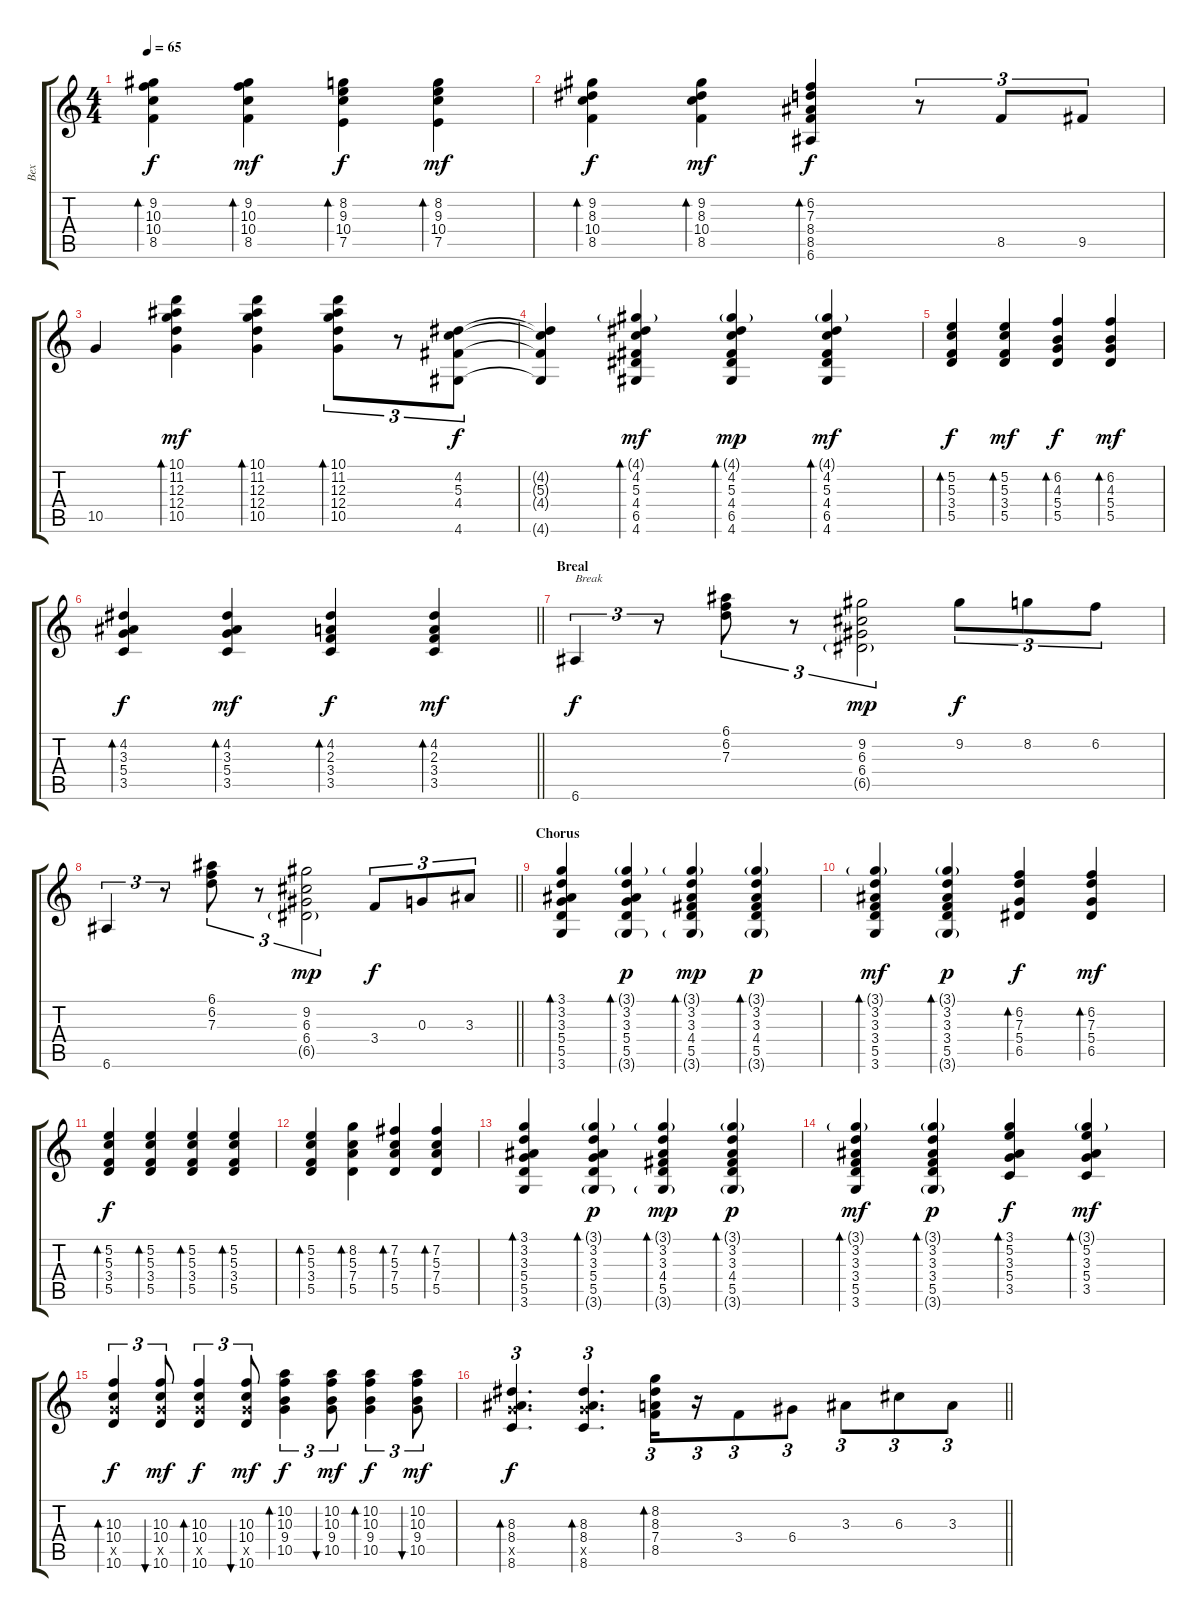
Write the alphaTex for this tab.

\track ("Bex" "Bex") {instrument acousticguitarnylon}
\staff {score tabs}
\tuning (E4 B3 G3 D3 A2 E2) {hide}
\ts (4 4)
\tempo 65
\clef g2
\ks c
(9.2 10.3 10.4 8.5).4{bd 30 dy f} (9.2 10.3 10.4 8.5).4{bd 30 dy mf} (8.2 9.3 10.4 7.5).4{bd 30 dy f} (8.2 9.3 10.4 7.5).4{bd 30 dy mf} |
(9.2 8.3 10.4 8.5).4{bd 30 dy f} (9.2 8.3 10.4 8.5).4{bd 30 dy mf} (6.2 7.3 8.4 8.5 6.6).4{bd 30 dy f} r.8{tu (3 2)} 8.5.8{tu (3 2)} 9.5.8{tu (3 2)} |
10.5.4 (10.1 11.2 12.3 12.4 10.5).4{bd 30 dy mf} (10.1 11.2 12.3 12.4 10.5).4{bd 30} (10.1 11.2 12.3 12.4 10.5).8{tu (3 2) bd 30} r.8{tu (3 2)} (4.2 5.3 4.4 4.6).8{tu (3 2) dy f} |
(4.2{t} 5.3{t} 4.4{t} 4.6{t}).4 (4.1{g} 4.2 5.3 4.4 6.5 4.6).4{bd 30 dy mf} (4.1{g} 4.2 5.3 4.4 6.5 4.6).4{bd 30 dy mp} (4.1{g} 4.2 5.3 4.4 6.5 4.6).4{bd 30 dy mf} |
(5.2 5.3 3.4 5.5).4{bd 30 dy f} (5.2 5.3 3.4 5.5).4{bd 30 dy mf} (6.2 4.3 5.4 5.5).4{bd 30 dy f} (6.2 4.3 5.4 5.5).4{bd 30 dy mf} |
\barLineRight lightlight
(4.2 3.3 5.4 3.5).4{bd 30 dy f} (4.2 3.3 5.4 3.5).4{bd 30 dy mf} (4.2 2.3 3.4 3.5).4{bd 30 dy f} (4.2 2.3 3.4 3.5).4{bd 30 dy mf} |
\section ("" "Breal")
6.6.4{tu (3 2) txt "Break" dy f} r.8{tu (3 2)} (6.1 6.2 7.3).8{tu (3 2)} r.8{tu (3 2)} (9.2 6.3 6.4 6.5{g}).2{tu (3 2) dy mp} 9.2.8{tu (3 2) dy f} 8.2.8{tu (3 2)} 6.2.8{tu (3 2)} |
\barLineRight lightlight
6.6.4{tu (3 2)} r.8{tu (3 2)} (6.1 6.2 7.3).8{tu (3 2)} r.8{tu (3 2)} (9.2 6.3 6.4 6.5{g}).2{tu (3 2) dy mp} 3.4.8{tu (3 2) dy f} 0.3.8{tu (3 2)} 3.3.8{tu (3 2)} |
\section ("" "Chorus")
(3.1 3.2 3.3 5.4 5.5 3.6).4{bd 30} (3.1{g} 3.2 3.3 5.4 5.5 3.6{g}).4{bd 30 dy p} (3.1{g} 3.2 3.3 4.4 5.5 3.6{g}).4{bd 30 dy mp} (3.1{g} 3.2 3.3 4.4 5.5 3.6{g}).4{bd 30 dy p} |
(3.1{g} 3.2 3.3 3.4 5.5 3.6).4{bd 30 dy mf} (3.1{g} 3.2 3.3 3.4 5.5 3.6{g}).4{bd 30 dy p} (6.2 7.3 5.4 6.5).4{bd 30 dy f} (6.2 7.3 5.4 6.5).4{bd 30 dy mf} |
(5.2 5.3 3.4 5.5).4{bd 30 dy f} (5.2 5.3 3.4 5.5).4{bd 30} (5.2 5.3 3.4 5.5).4{bd 30} (5.2 5.3 3.4 5.5).4{bd 30} |
(5.2 5.3 3.4 5.5).4{bd 30} (8.2 5.3 7.4 5.5).4{bd 30} (7.2 5.3 7.4 5.5).4{bd 30} (7.2 5.3 7.4 5.5).4{bd 30} |
(3.1 3.2 3.3 5.4 5.5 3.6).4{bd 30} (3.1{g} 3.2 3.3 5.4 5.5 3.6{g}).4{bd 30 dy p} (3.1{g} 3.2 3.3 4.4 5.5 3.6{g}).4{bd 30 dy mp} (3.1{g} 3.2 3.3 4.4 5.5 3.6{g}).4{bd 30 dy p} |
(3.1{g} 3.2 3.3 3.4 5.5 3.6).4{bd 30 dy mf} (3.1{g} 3.2 3.3 3.4 5.5 3.6{g}).4{bd 30 dy p} (3.1 5.2 3.3 5.4 3.5).4{bd 30 dy f} (3.1{g} 5.2 3.3 5.4 3.5).4{bd 30 dy mf} |
(10.3 10.4 10.5{x} 10.6).4{tu (3 2) bd 30 dy f} (10.3 10.4 10.5{x} 10.6).8{tu (3 2) bu 30 dy mf} (10.3 10.4 10.5{x} 10.6).4{tu (3 2) bd 30 dy f} (10.3 10.4 10.5{x} 10.6).8{tu (3 2) bu 30 dy mf} (10.2 10.3 9.4 10.5).4{tu (3 2) bd 30 dy f} (10.2 10.3 9.4 10.5).8{tu (3 2) bu 30 dy mf} (10.2 10.3 9.4 10.5).4{tu (3 2) bd 30 dy f} (10.2 10.3 9.4 10.5).8{tu (3 2) bu 30 dy mf} |
\barLineRight lightlight
(8.3 8.4 10.5{x} 8.6).4{d tu (3 2) bd 30 dy f} (8.3 8.4 10.5{x} 8.6).4{d tu (3 2) bd 30} (8.2 8.3 7.4 8.5).16{tu (3 2) bd 30} r.16{tu (3 2)} 3.4.8{tu (3 2)} 6.4.8{tu (3 2)} 3.3.8{tu (3 2)} 6.3.8{tu (3 2)} 3.3.8{tu (3 2)}
